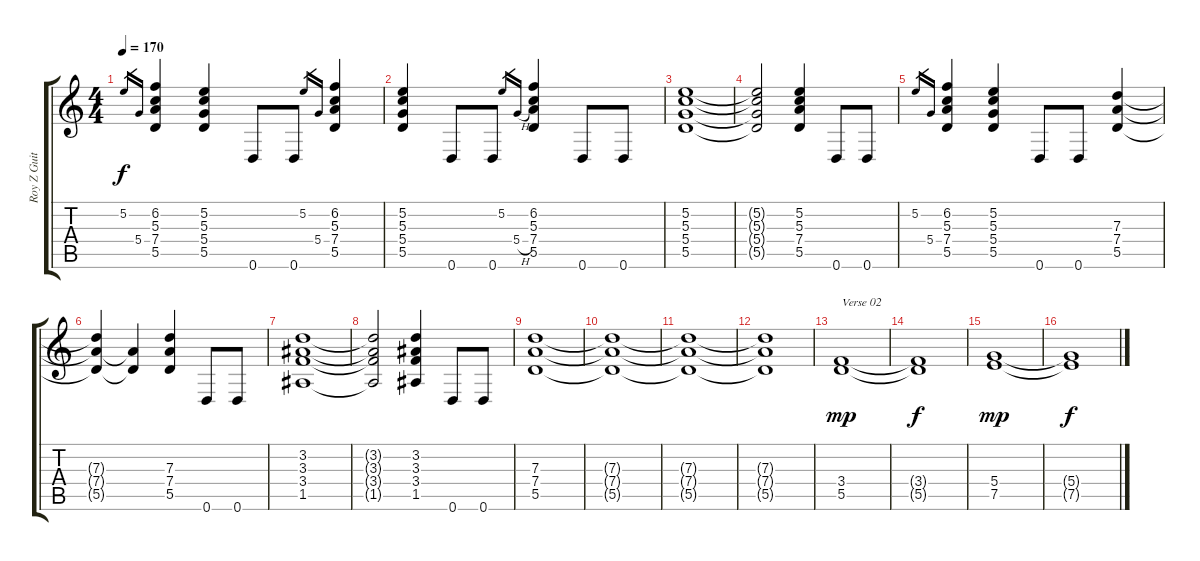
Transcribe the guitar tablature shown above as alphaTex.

\track ("Roy Z Guitar 01" "Roy Z Guit") {instrument distortionguitar}
\staff {score tabs}
\tuning (E4 B3 G3 D3 A2 D2) {hide}
\ts (4 4)
\tempo 170
\clef g2
\ks c
5.2.16{gr dy f} 5.4.16{gr} (6.2 5.3 7.4 5.5).4 (5.2 5.3 5.4 5.5).4 0.6.8 0.6.8 5.2.16{gr} 5.4.16{gr} (6.2 5.3 7.4 5.5).4 |
(5.2 5.3 5.4 5.5).4 0.6.8 0.6.8 5.2.16{gr} 5.4{h}.16{gr} (6.2 5.3 7.4 5.5).4 0.6.8 0.6.8 |
(5.2 5.3 5.4 5.5).1 |
(5.2{t} 5.3{t} 5.4{t} 5.5{t}).2 (5.2 5.3 7.4 5.5).4 0.6.8 0.6.8 |
5.2.16{gr} 5.4.16{gr} (6.2 5.3 7.4 5.5).4 (5.2 5.3 5.4 5.5).4 0.6.8 0.6.8 (7.3 7.4 5.5).4 |
(7.3{t} 7.4{t} 5.5{t}).4 (7.4{t} 5.5{t}).4 (7.3 7.4 5.5).4 0.6.8 0.6.8 |
(3.2 3.3 3.4 1.5).1 |
(3.2{t} 3.3{t} 3.4{t} 1.5{t}).2 (3.2 3.3 3.4 1.5).4 0.6.8 0.6.8 |
(7.3 7.4 5.5).1 |
(7.3{t} 7.4{t} 5.5{t}).1{volume 4} |
(7.3{t} 7.4{t} 5.5{t}).1 |
(7.3{t} 7.4{t} 5.5{t}).1 |
(3.4 5.5).1{txt "Verse 02" dy mp volume 14} |
(3.4{t} 5.5{t}).1{dy f} |
(5.4 7.5).1{dy mp} |
(5.4{t} 7.5{t}).1{dy f}
